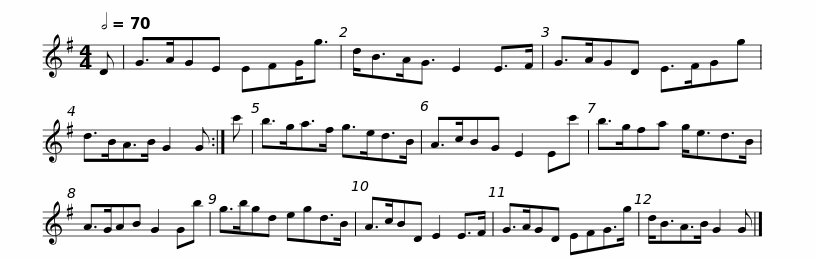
X:1
L:1/8
Q:1/2=70
M:4/4
I:linebreak $
K:G
V:1 treble
V:1
 D | G>AGE EFG<g | d<BA<G E2 E>F | G>AGD E>FGg | d>BA>B G2 G :|$ %5
 c' | b>ga>f g>ed>B | A>cBG E2 Ec' | b>gfa g<ed>B | A>GAB G2 Gb |$ %10
 g>bgd egd>B | A>cBD E2 E>F | G>AGD EFG>g | d<BA>B G2 G |] %14
